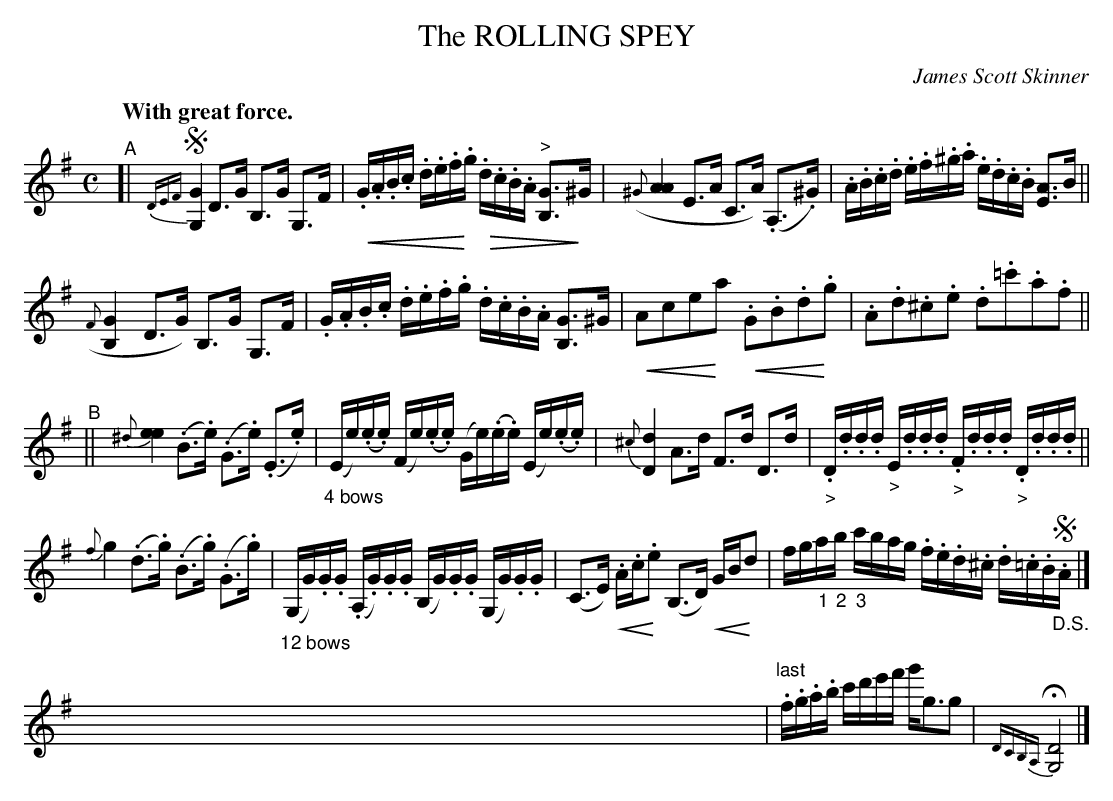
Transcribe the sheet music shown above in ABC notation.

X:1
T: The ROLLING SPEY
C: James Scott Skinner
U: p=!crescendo(!
U: P=!crescendo)!
U: Q=!diminuendo(!
U: q=!diminuendo)!
Q: "With great force."
L: 1/16
M: C
K: G
"^A"[|\
{DEF}!segno![G4G,4] D3G B,3G G,3F | p.G.A.B.c .d.e.fP.g Q.d.c.B.A "^>"[G3B,3]q^G |\
({^G}[A4A4] E3A C3A) (.A,3.^G) | .A.B.c.d .e.f.^g.a .e.d.c.B [A3E3]B ||
({F}[G4B,4] D3G) B,3G G,3F | .G.A.B.c .d.e.f.g .d.c.B.A [G3B,3]^G |\
pA2c2e2Pa2 p.G2.B2.d2P.g2 | .A2.d2.^c2.e2 .d2.=c'2.a2.f2 ||
"^B"||\
{^d}[e4e4] (.B3.e) (.G3.e) (.E3.e) | "_4 bows"(Ee)(.e.e) (Fe)(.e.e) (Ge)(.e.e) (Ee)(.e.e) |\
{^c}[d4D4] A3d F3d D3d | "_>".D.d.d.d "_>"E.d.d.d "_>".F.d.d.d "_>".D.d.d.d ||
{f}g4 (.d3.g) (.B3.g) (.G3.g) | "_12 bows"(G,G).G.G (.A,.G).G.G (B,G).G.G (G,G).G.G |\
(C3E) p.A.cP.e2 (B,3D) pGBPd2 | fg"_1"a"_2"b "_3"c'bag .f.e.d.^c .d.=c.B"_D.S."!segno!.A |]
x16 x16 x16 x16 x16 x16 x16 x16 x16 x16 x16 x16 |"^last"\
.f.g.a.b c'd'e'f' g'g3g2 | {DCB,A,}H[D8G,8] |]
